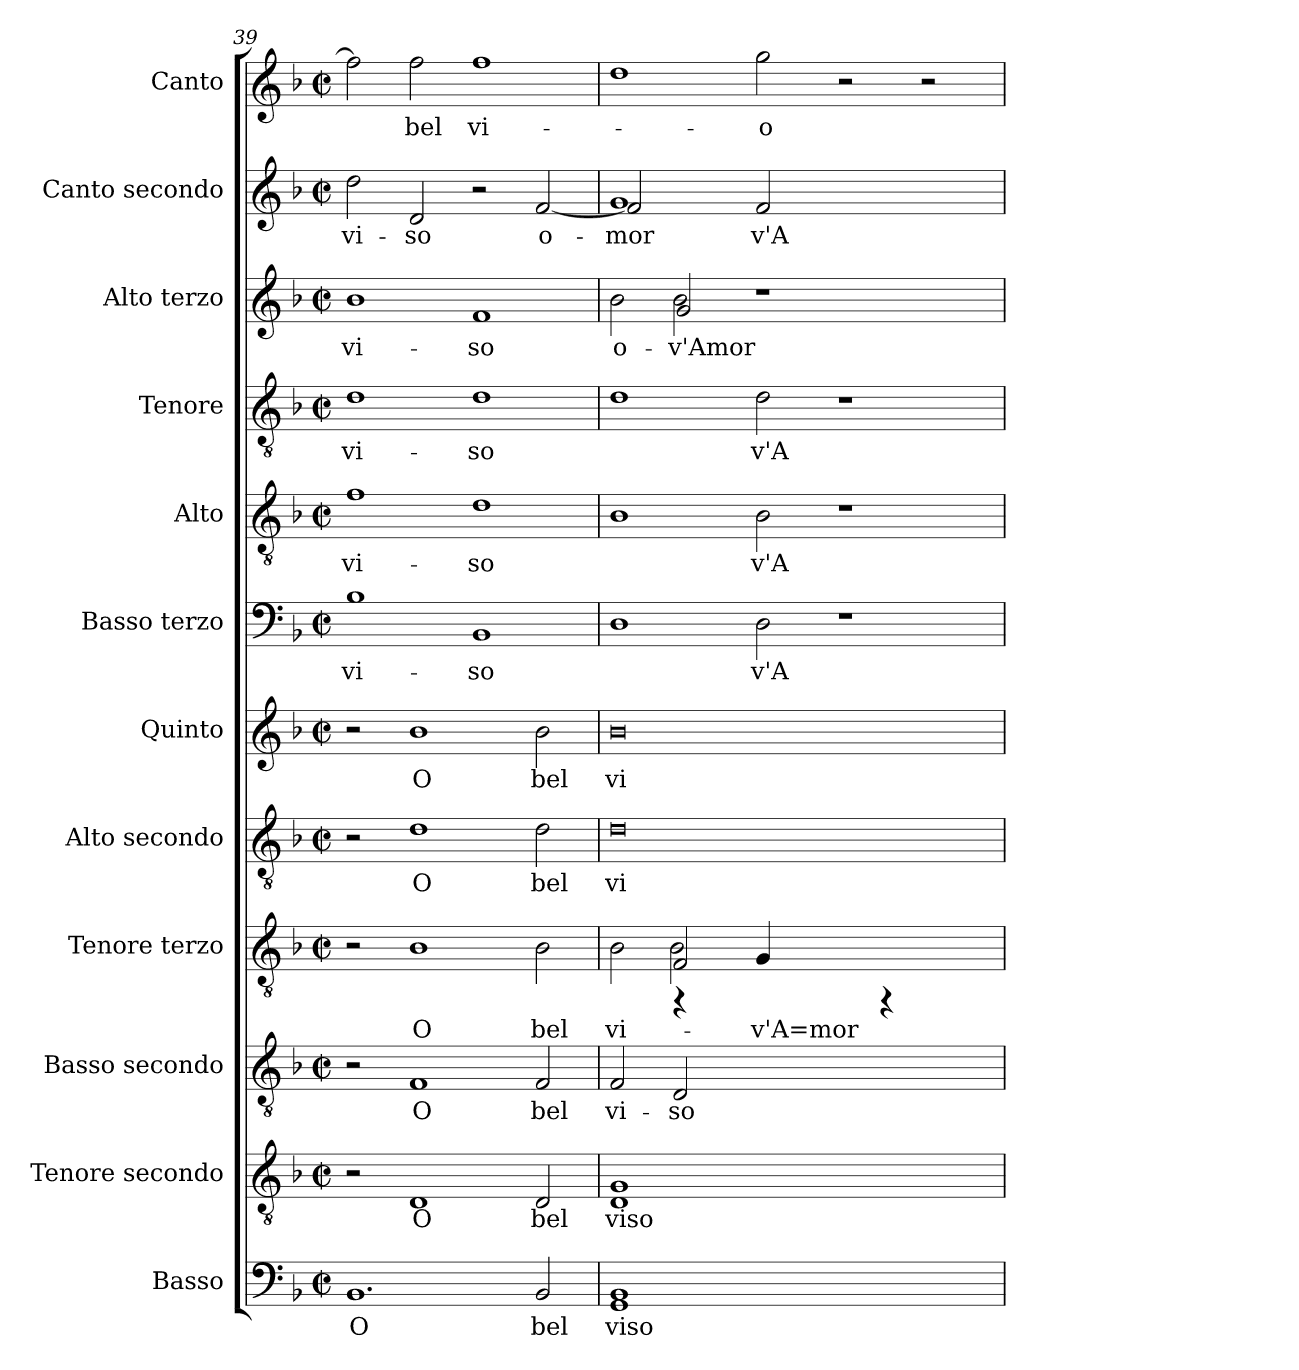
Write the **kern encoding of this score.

**kern	**text	**kern	**text	**kern	**text	**kern	**text	**kern	**text	**kern	**text	**kern	**text	**kern	**text	**kern	**text	**kern	**text	**kern	**text	**kern	**text
*part12	*part12	*part11	*part11	*part10	*part10	*part9	*part9	*part8	*part8	*part7	*part7	*part6	*part6	*part5	*part5	*part4	*part4	*part3	*part3	*part2	*part2	*part1	*part1
*staff12	*staff12	*staff11	*staff11	*staff10	*staff10	*staff9	*staff9	*staff8	*staff8	*staff7	*staff7	*staff6	*staff6	*staff5	*staff5	*staff4	*staff4	*staff3	*staff3	*staff2	*staff2	*staff1	*staff1
*I"Basso	*	*I"Tenore secondo	*	*I"Basso secondo	*	*I"Tenore terzo	*	*I"Alto secondo	*	*I"Quinto	*	*I"Basso terzo	*	*I"Alto	*	*I"Tenore	*	*I"Alto terzo	*	*I"Canto secondo	*	*I"Canto	*
*	*	*	*	*	*	*	*	*	*	*I'Q	*	*	*	*	*	*	*	*	*	*	*	*	*
*clefF4	*	*clefGv2	*	*clefGv2	*	*clefGv2	*	*clefGv2	*	*clefG2	*	*clefF4	*	*clefGv2	*	*clefGv2	*	*clefG2	*	*clefG2	*	*clefG2	*
*k[b-]	*	*k[b-]	*	*k[b-]	*	*k[b-]	*	*k[b-]	*	*k[b-]	*	*k[b-]	*	*k[b-]	*	*k[b-]	*	*k[b-]	*	*k[b-]	*	*k[b-]	*
*F:	*	*F:	*	*F:	*	*F:	*	*F:	*	*F:	*	*F:	*	*F:	*	*F:	*	*F:	*	*F:	*	*F:	*
*M2/2	*	*M2/2	*	*M2/2	*	*M2/2	*	*M2/2	*	*M2/2	*	*M2/2	*	*M2/2	*	*M2/2	*	*M2/2	*	*M2/2	*	*M2/2	*
*met(c|)	*	*met(c|)	*	*met(c|)	*	*met(c|)	*	*met(c|)	*	*met(c|)	*	*met(c|)	*	*met(c|)	*	*met(c|)	*	*met(c|)	*	*met(c|)	*	*met(c|)	*
=39	=39	=39	=39	=39	=39	=39	=39	=39	=39	=39	=39	=39	=39	=39	=39	=39	=39	=39	=39	=39	=39	=39	=39
!	!LO:LY:b:cj	!	!	!	!	!	!	!	!	!	!	!	!LO:LY:b:rj	!	!LO:LY:b:rj	!	!LO:LY:b:rj	!	!LO:LY:b:rj	!	!LO:LY:b:rj	!	!LO:LY:b:cj
1.BB-	O	2r	.	2r	.	2r	.	2r	.	2r	.	1B-	vi-	1f	vi-	1d	vi-	1b-	vi-	2dd\	vi-	2ff\]	.
!	!	!	!LO:LY:b:cj	!	!LO:LY:b:cj	!	!LO:LY:b:cj	!	!LO:LY:b:cj	!	!LO:LY:b:cj	!	!	!	!	!	!	!	!	!	!LO:LY:b:rj	!	!LO:LY:b:cj
.	.	1D	O	1F	O	1B-	O	1d	O	1b-	O	.	.	.	.	.	.	.	.	2d/	-so	2ff\	bel
!	!	!	!	!	!	!	!	!	!	!	!	!	!LO:LY:b:rj	!	!LO:LY:b:rj	!	!LO:LY:b:rj	!	!LO:LY:b:rj	!	!	!	!LO:LY:b:cj
.	.	.	.	.	.	.	.	.	.	.	.	1BB-	-so	1d	-so	1d	-so	1f	-so	2r	.	1ff	vi-
!	!LO:LY:b:cj	!	!LO:LY:b:cj	!	!LO:LY:b:cj	!	!LO:LY:b:cj	!	!LO:LY:b:cj	!	!LO:LY:b:cj	!	!	!	!	!	!	!	!	!	!LO:LY:b:rj	!	!
2BB-/	bel	2D/	bel	2F/	bel	2B-\	bel	2d\	bel	2b-\	bel	.	.	.	.	.	.	.	.	[<2f/	o-	.	.
=40	=40	=40	=40	=40	=40	=40	=40	=40	=40	=40	=40	=40	=40	=40	=40	=40	=40	=40	=40	=40	=40	=40	=40
!	!LO:LY:b:cj	!	!LO:LY:b:cj	!	!LO:LY:b:cj	!	!LO:LY:b:cj	!	!LO:LY:b:cj	!	!LO:LY:b:cj	!	!	!	!	!	!	!	!LO:LY:b:rj	!	!LO:LY:b:rj	!	!
*	*	*	*	*	*	*^	*	*	*	*	*	*	*	*	*	*	*	*^	*	*^	*	*	*
*	*	*	*	*	*	*	*^	*	*	*	*	*	*	*	*	*	*	*	*	*	*	*	*	*	*	*
1BB- 1GG	viso-	1D 1G	viso-	2F/	vi-	2B-\	2ryy	2ryy	vi-	0d	vi-	0b-	vi-	1D	.	1B-	.	1d	.	2b-\	2ryy	o-	1g	2f/]	-mor	1dd	.
!	!	!	!	!	!LO:LY:b:cj	!	!	!	!	!	!	!	!	!	!	!	!	!	!	!	!	!LO:LY:b:rj	!	!	!	!	!
.	.	.	.	2D/	-so	2F/	2B-\	4rFF	.	.	.	.	.	.	.	.	.	.	.	2b-\	2g/	-v'Amor-	.	1ryy	.	.	.
.	.	.	.	.	.	.	.	2ryy	.	.	.	.	.	.	.	.	.	.	.	.	.	.	.	.	.	.	.
!	!	!	!	!	!	!	!	!	!LO:LY:b:cj	!	!	!	!	!	!LO:LY:b:rj	!	!LO:LY:b:rj	!	!LO:LY:b:rj	!	!	!	!	!	!LO:LY:b:rj	!	!LO:LY:b:cj
1.ryy	.	1.ryy	.	1.ryy	.	4G/	2ryy	.	-v'A=mor	.	.	.	.	2D\	v'A-	2B-\	v'A-	2d\	v'A-	1r	2ryy	.	2f/	.	v'A-	2gg\	-o-
.	.	.	.	.	.	2ryy	.	1ryy	.	.	.	.	.	.	.	.	.	.	.	.	.	.	.	.	.	.	.
.	.	.	.	.	.	.	1ryy	.	.	.	.	.	.	1r	.	1r	.	1r	.	.	1ryy	.	1ryy	1ryy	.	2r	.
.	.	.	.	.	.	4rFF	.	.	.	.	.	.	.	.	.	.	.	.	.	.	.	.	.	.	.	.	.
.	.	.	.	.	.	2ryy	.	.	.	2ryy	.	2ryy	.	.	.	.	.	.	.	2ryy	.	.	.	.	.	2r	.
.	.	.	.	.	.	.	.	4ryy	.	.	.	.	.	.	.	.	.	.	.	.	.	.	.	.	.	.	.
*	*	*	*	*	*	*	*	*	*	*	*	*	*	*	*	*	*	*	*	*v	*v	*	*	*	*	*	*
*	*	*	*	*	*	*v	*v	*v	*	*	*	*	*	*	*	*	*	*	*	*	*	*v	*v	*	*	*
=	=	=	=	=	=	=	=	=	=	=	=	=	=	=	=	=	=	=	=	=	=	=	=
*-	*-	*-	*-	*-	*-	*-	*-	*-	*-	*-	*-	*-	*-	*-	*-	*-	*-	*-	*-	*-	*-	*-	*-
